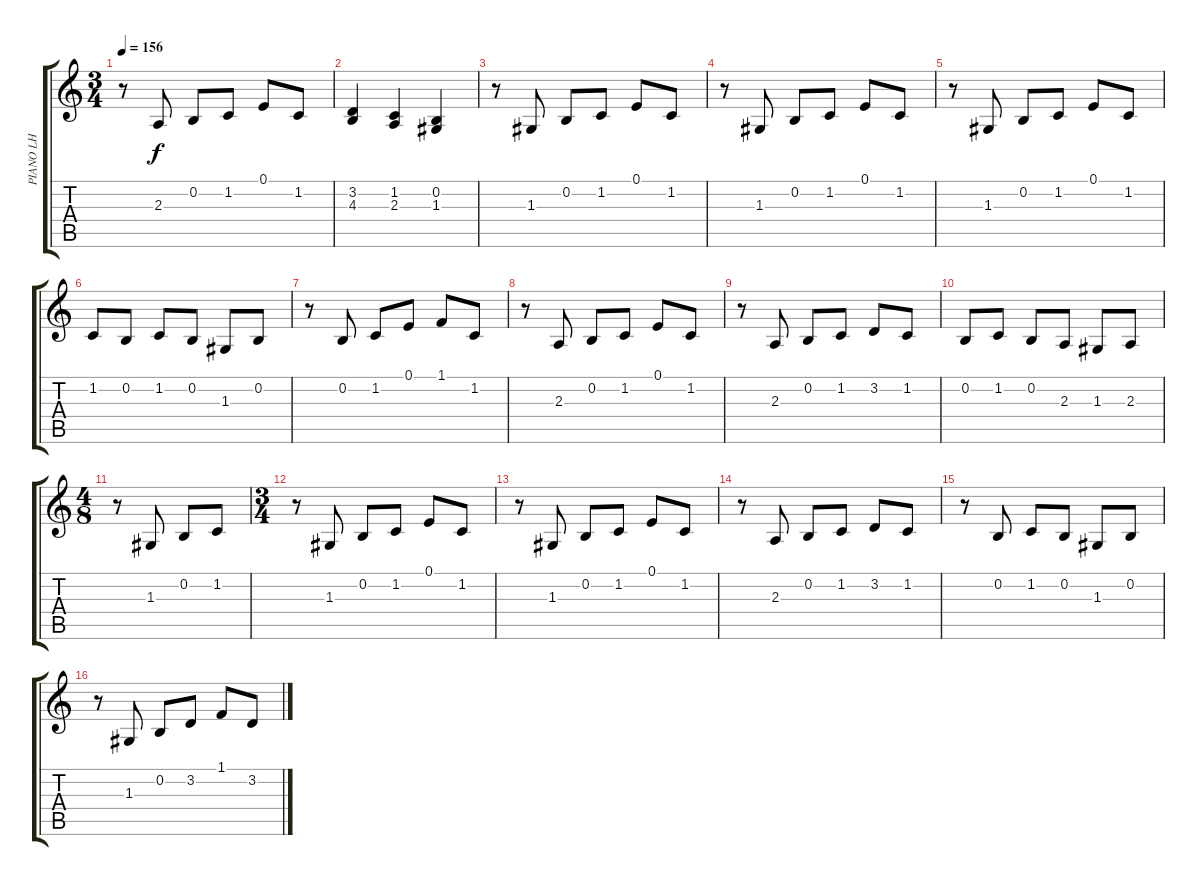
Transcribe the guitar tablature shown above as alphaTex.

\track ("PIANO LH" "PIANO LH") {instrument acousticgrandpiano}
\staff {score tabs}
\tuning (E4 B3 G3 D3 A2 E2) {hide}
\ts (3 4)
\tempo 156
\clef g2
\ks c
r.8{dy f} 2.3.8 0.2.8 1.2.8 0.1.8 1.2.8 |
(3.2 4.3).4 (1.2 2.3).4 (0.2 1.3).4 |
r.8 1.3.8 0.2.8 1.2.8 0.1.8 1.2.8 |
r.8 1.3.8 0.2.8 1.2.8 0.1.8 1.2.8 |
r.8 1.3.8 0.2.8 1.2.8 0.1.8 1.2.8 |
1.2.8 0.2.8 1.2.8 0.2.8 1.3.8 0.2.8 |
r.8 0.2.8 1.2.8 0.1.8 1.1.8 1.2.8 |
r.8 2.3.8 0.2.8 1.2.8 0.1.8 1.2.8 |
r.8 2.3.8 0.2.8 1.2.8 3.2.8 1.2.8 |
0.2.8 1.2.8 0.2.8 2.3.8 1.3.8 2.3.8 |
\ts (4 8)
r.8 1.3.8 0.2.8 1.2.8 |
\ts (3 4)
r.8 1.3.8 0.2.8 1.2.8 0.1.8 1.2.8 |
r.8 1.3.8 0.2.8 1.2.8 0.1.8 1.2.8 |
r.8 2.3.8 0.2.8 1.2.8 3.2.8 1.2.8 |
r.8 0.2.8 1.2.8 0.2.8 1.3.8 0.2.8 |
r.8 1.3.8 0.2.8 3.2.8 1.1.8 3.2.8
